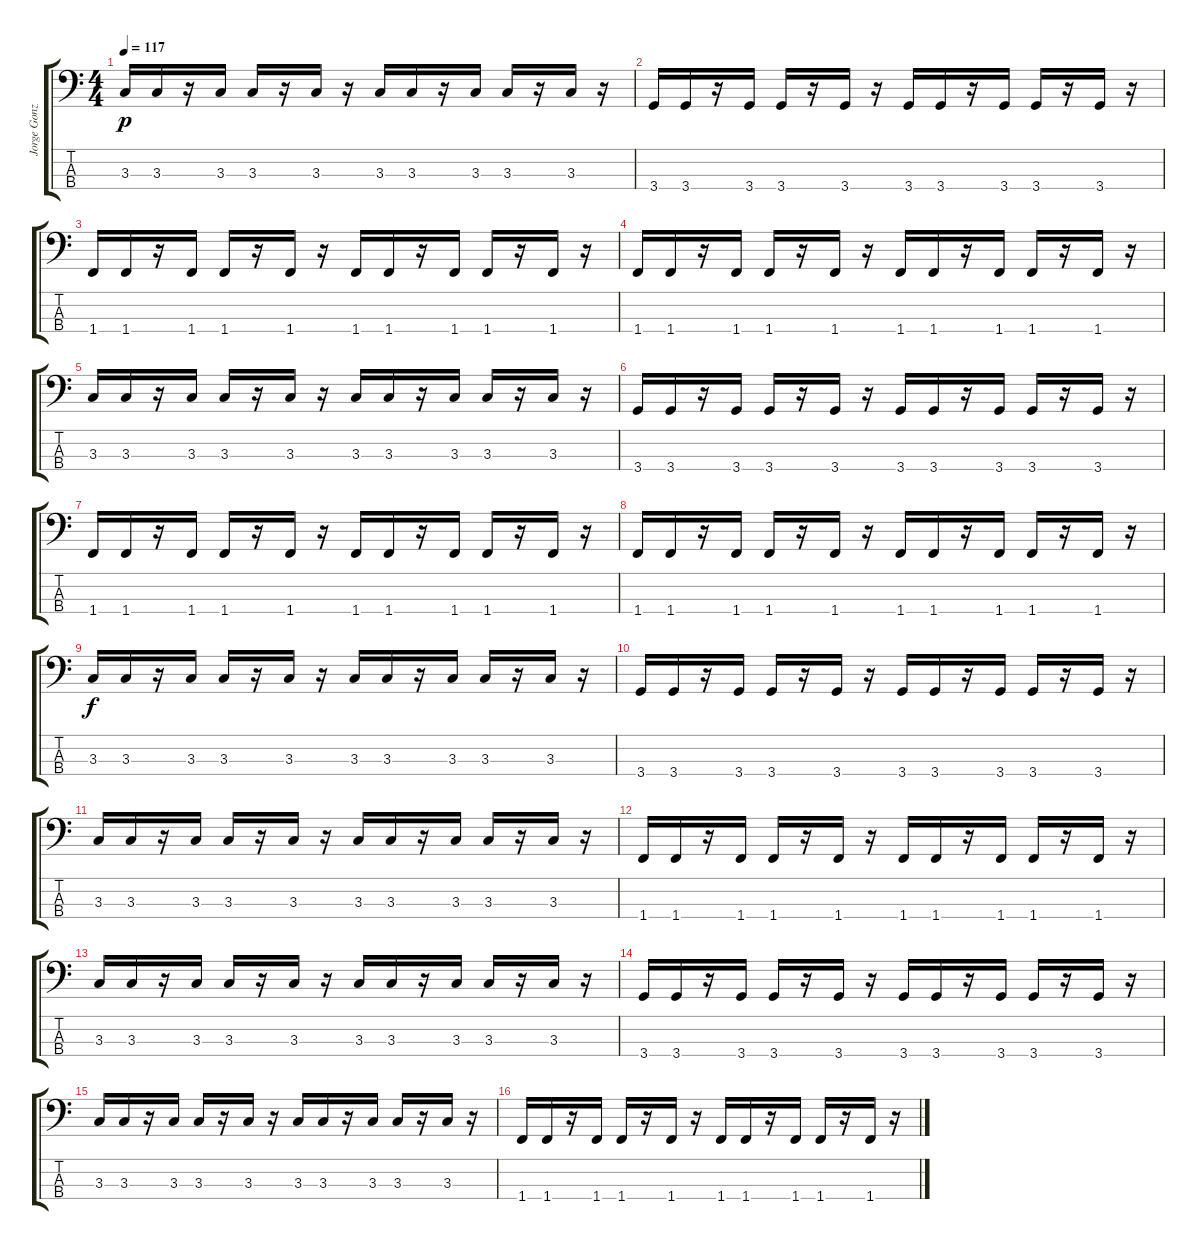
\track ("Jorge Gonzalez" "Jorge Gonz") {instrument electricbasspick}
\staff {score tabs}
\tuning (G2 D2 A1 E1) {hide}
\ts (4 4)
\tempo 117
\clef f4
\ks c
3.3.16{dy p} 3.3.16 r.16 3.3.16 3.3.16 r.16 3.3.16 r.16 3.3.16 3.3.16 r.16 3.3.16 3.3.16 r.16 3.3.16 r.16 |
3.4.16 3.4.16 r.16 3.4.16 3.4.16 r.16 3.4.16 r.16 3.4.16 3.4.16 r.16 3.4.16 3.4.16 r.16 3.4.16 r.16 |
1.4.16 1.4.16 r.16 1.4.16 1.4.16 r.16 1.4.16 r.16 1.4.16 1.4.16 r.16 1.4.16 1.4.16 r.16 1.4.16 r.16 |
1.4.16 1.4.16 r.16 1.4.16 1.4.16 r.16 1.4.16 r.16 1.4.16 1.4.16 r.16 1.4.16 1.4.16 r.16 1.4.16 r.16 |
3.3.16 3.3.16 r.16 3.3.16 3.3.16 r.16 3.3.16 r.16 3.3.16 3.3.16 r.16 3.3.16 3.3.16 r.16 3.3.16 r.16 |
3.4.16 3.4.16 r.16 3.4.16 3.4.16 r.16 3.4.16 r.16 3.4.16 3.4.16 r.16 3.4.16 3.4.16 r.16 3.4.16 r.16 |
1.4.16 1.4.16 r.16 1.4.16 1.4.16 r.16 1.4.16 r.16 1.4.16 1.4.16 r.16 1.4.16 1.4.16 r.16 1.4.16 r.16 |
1.4.16 1.4.16 r.16 1.4.16 1.4.16 r.16 1.4.16 r.16 1.4.16 1.4.16 r.16 1.4.16 1.4.16 r.16 1.4.16 r.16 |
3.3.16{dy f} 3.3.16 r.16 3.3.16 3.3.16 r.16 3.3.16 r.16 3.3.16 3.3.16 r.16 3.3.16 3.3.16 r.16 3.3.16 r.16 |
3.4.16 3.4.16 r.16 3.4.16 3.4.16 r.16 3.4.16 r.16 3.4.16 3.4.16 r.16 3.4.16 3.4.16 r.16 3.4.16 r.16 |
3.3.16 3.3.16 r.16 3.3.16 3.3.16 r.16 3.3.16 r.16 3.3.16 3.3.16 r.16 3.3.16 3.3.16 r.16 3.3.16 r.16 |
1.4.16 1.4.16 r.16 1.4.16 1.4.16 r.16 1.4.16 r.16 1.4.16 1.4.16 r.16 1.4.16 1.4.16 r.16 1.4.16 r.16 |
3.3.16 3.3.16 r.16 3.3.16 3.3.16 r.16 3.3.16 r.16 3.3.16 3.3.16 r.16 3.3.16 3.3.16 r.16 3.3.16 r.16 |
3.4.16 3.4.16 r.16 3.4.16 3.4.16 r.16 3.4.16 r.16 3.4.16 3.4.16 r.16 3.4.16 3.4.16 r.16 3.4.16 r.16 |
3.3.16 3.3.16 r.16 3.3.16 3.3.16 r.16 3.3.16 r.16 3.3.16 3.3.16 r.16 3.3.16 3.3.16 r.16 3.3.16 r.16 |
1.4.16 1.4.16 r.16 1.4.16 1.4.16 r.16 1.4.16 r.16 1.4.16 1.4.16 r.16 1.4.16 1.4.16 r.16 1.4.16 r.16
